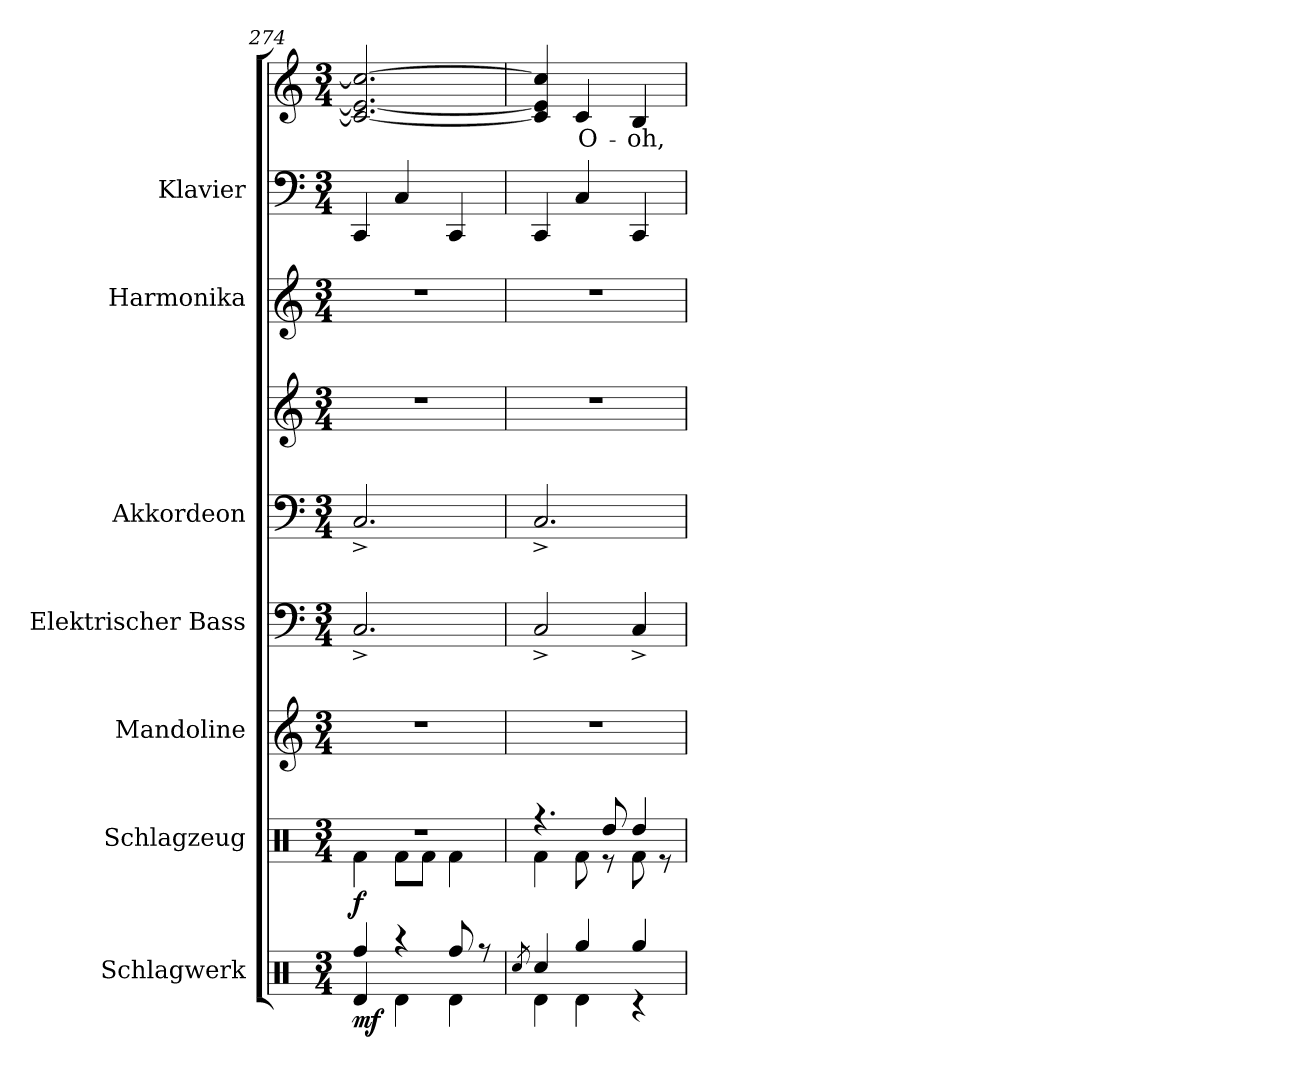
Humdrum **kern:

**kern	**dynam	**kern	**dynam	**kern	**kern	**kern	**kern	**kern	**kern	**kern	**text
*part7	*part7	*part6	*part6	*part5	*part4	*part3	*part3	*part2	*part1	*part1	*part1
*staff9	*staff9	*staff8	*staff8	*staff7	*staff6	*staff5	*staff4	*staff3	*staff2	*staff1	*staff1
*I"Schlagwerk	*	*I"Schlagzeug	*	*I"Mandoline	*I"Elektrischer Bass	*I"Akkordeon	*	*I"Harmonika	*I"Klavier	*	*
*I'Schlw.	*	*I'Schlgz.	*	*I'Mand.	*I'E-B.	*I'Akk.	*	*	*I'Klav.	*	*
*clefX	*	*clefX	*	*clefG2	*clefF4	*clefF4	*clefG2	*clefG2	*clefF4	*clefG2	*
*	*	*	*	*	*ITrd7c12	*	*	*	*	*	*
*k[]	*	*k[]	*	*k[]	*k[]	*k[]	*k[]	*k[]	*k[]	*k[]	*
*M3/4	*	*M3/4	*	*M3/4	*M3/4	*M3/4	*M3/4	*M3/4	*M3/4	*M3/4	*
=274	=274	=274	=274	=274	=274	=274	=274	=274	=274	=274	=274
*^	*	*^	*	*	*	*	*	*	*	*	*
!	!	!LO:DY:b	!	!	!LO:DY:b	!	!	!	!	!	!	!	!
4Rff/	4Rd/	mf	2.r	4Rf\	f	2.r	2.CC^/	2.C^/	2.r	2.r	4CC/	2.c/_ 2.e/_ 2.cc/_	.
4r	4Rd\	.	.	8Rf\L	.	.	.	.	.	.	4C/	.	.
.	.	.	.	8Rf\J	.	.	.	.	.	.	.	.	.
8Rff/	4Rd\	.	.	4Rf\	.	.	.	.	.	.	4CC/	.	.
8r	.	.	.	.	.	.	.	.	.	.	.	.	.
=275	=275	=275	=275	=275	=275	=275	=275	=275	=275	=275	=275	=275	=275
8qRcc/	.	.	.	.	.	.	.	.	.	.	.	.	.
4Rcc/	4Rd\	.	4.r	4Rf\	.	2.r	2CC^/	2.C^/	2.r	2.r	4CC/	4c/] 4e/] 4cc/]	.
!	!	!	!	!	!	!	!	!	!	!	!	!	!LO:LY:b
4Rgg/	4Rd\	.	.	8Rf\	.	.	.	.	.	.	4C/	4c/	O-
.	.	.	8Rdd/	8r	.	.	.	.	.	.	.	.	.
!	!	!	!	!	!	!	!	!	!	!	!	!	!LO:LY:b
4Rgg/	4r	.	4Rdd/	8Rf\	.	.	4CC^/	.	.	.	4CC/	4B/	-oh,
.	.	.	.	8r	.	.	.	.	.	.	.	.	.
*v	*v	*	*	*	*	*	*	*	*	*	*	*	*
*	*	*v	*v	*	*	*	*	*	*	*	*	*
=	=	=	=	=	=	=	=	=	=	=	=
*-	*-	*-	*-	*-	*-	*-	*-	*-	*-	*-	*-
